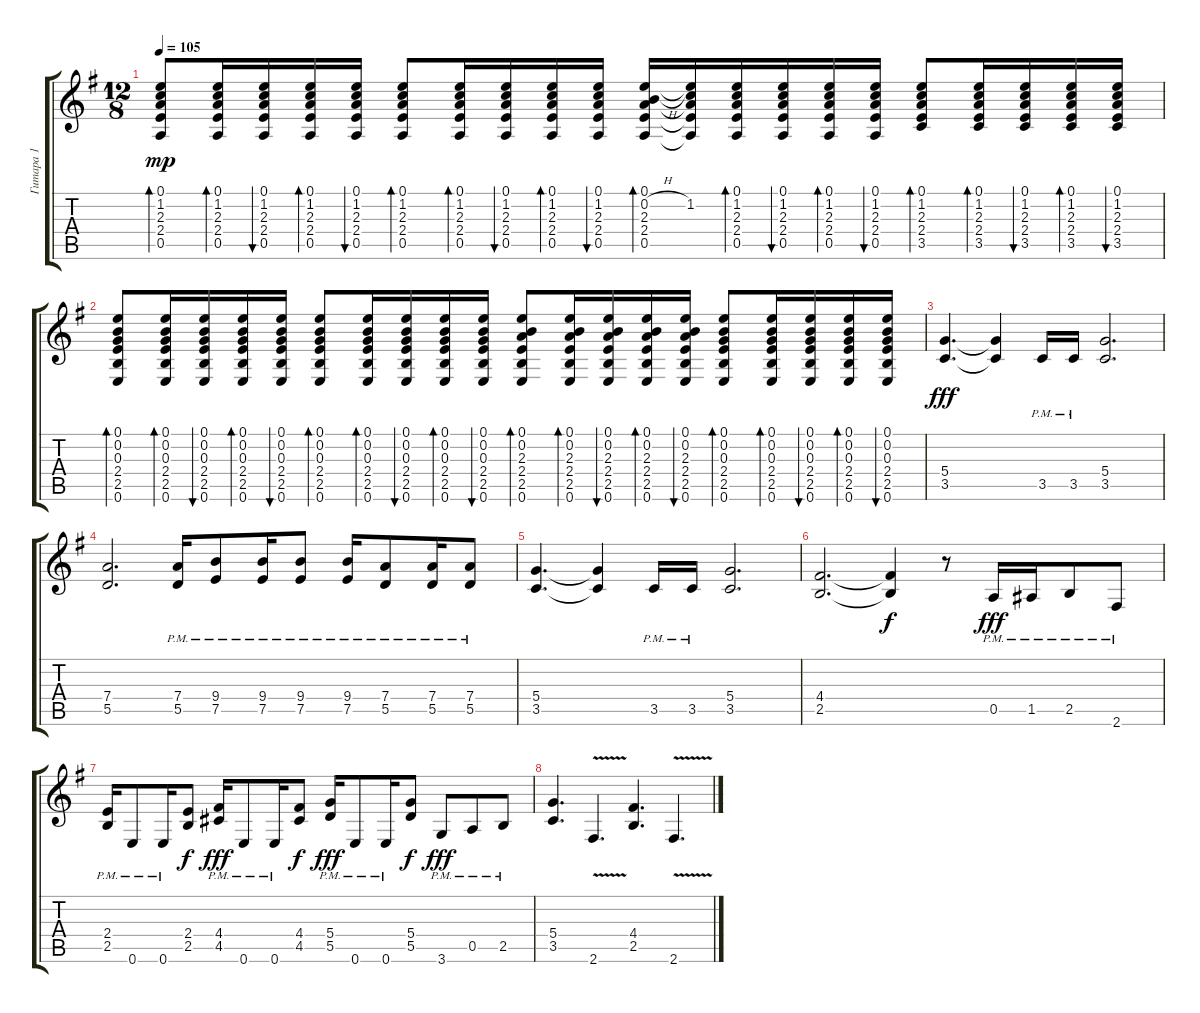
\track ("Гитара 1" "Гитара 1") {instrument acousticguitarsteel}
\staff {score tabs}
\tuning (E4 B3 G3 D3 A2 E2) {hide}
\ts (12 8)
\tempo 105
\clef g2
\ks eminor
(0.1 1.2 2.3 2.4 0.5).8{bd 60 dy mp} (0.1 1.2 2.3 2.4 0.5).16{bd 60} (0.1 1.2 2.3 2.4 0.5).16{bu 60} (0.1 1.2 2.3 2.4 0.5).16{bd 60} (0.1 1.2 2.3 2.4 0.5).16{bu 60} (0.1 1.2 2.3 2.4 0.5).8{bd 60} (0.1 1.2 2.3 2.4 0.5).16{bd 60} (0.1 1.2 2.3 2.4 0.5).16{bu 60} (0.1 1.2 2.3 2.4 0.5).16{bd 60} (0.1 1.2 2.3 2.4 0.5).16{bu 60} (0.1 0.2{h} 2.3 2.4 0.5).16{bd 60} (0.1{t} 1.2 2.3{t} 2.4{t} 0.5{t}).16 (0.1 1.2 2.3 2.4 0.5).16{bd 60} (0.1 1.2 2.3 2.4 0.5).16{bu 60} (0.1 1.2 2.3 2.4 0.5).16{bd 60} (0.1 1.2 2.3 2.4 0.5).16{bu 60} (0.1 1.2 2.3 2.4 3.5).8{bd 60} (0.1 1.2 2.3 2.4 3.5).16{bd 60} (0.1 1.2 2.3 2.4 3.5).16{bu 60} (0.1 1.2 2.3 2.4 3.5).16{bd 60} (0.1 1.2 2.3 2.4 3.5).16{bu 60} |
(0.1 0.2 0.3 2.4 2.5 0.6).8{bd 60} (0.1 0.2 0.3 2.4 2.5 0.6).16{bd 60} (0.1 0.2 0.3 2.4 2.5 0.6).16{bu 60} (0.1 0.2 0.3 2.4 2.5 0.6).16{bd 60} (0.1 0.2 0.3 2.4 2.5 0.6).16{bu 60} (0.1 0.2 0.3 2.4 2.5 0.6).8{bd 60} (0.1 0.2 0.3 2.4 2.5 0.6).16{bd 60} (0.1 0.2 0.3 2.4 2.5 0.6).16{bu 60} (0.1 0.2 0.3 2.4 2.5 0.6).16{bd 60} (0.1 0.2 0.3 2.4 2.5 0.6).16{bu 60} (0.1 0.2 2.3 2.4 2.5 0.6).8{bd 60} (0.1 0.2 2.3 2.4 2.5 0.6).16{bd 60} (0.1 0.2 2.3 2.4 2.5 0.6).16{bu 60} (0.1 0.2 2.3 2.4 2.5 0.6).16{bd 60} (0.1 0.2 2.3 2.4 2.5 0.6).16{bu 60} (0.1 0.2 0.3 2.4 2.5 0.6).8{bd 60} (0.1 0.2 0.3 2.4 2.5 0.6).16{bd 60} (0.1 0.2 0.3 2.4 2.5 0.6).16{bu 60} (0.1 0.2 0.3 2.4 2.5 0.6).16{bd 60} (0.1 0.2 0.3 2.4 2.5 0.6).16{bu 60} |
(5.4 3.5).4{d dy fff instrument distortionguitar} (5.4{t} 3.5{t}).4 3.5{pm}.16 3.5{pm}.16 (5.4 3.5).2{d} |
(7.4 5.5).2{d instrument distortionguitar} (7.4{pm} 5.5{pm}).16 (9.4{pm} 7.5{pm}).8 (9.4{pm} 7.5{pm}).16 (9.4{pm} 7.5{pm}).8 (9.4{pm} 7.5{pm}).16 (7.4{pm} 5.5{pm}).8 (7.4{pm} 5.5).16 (7.4{pm} 5.5{pm}).8 |
(5.4 3.5).4{d instrument distortionguitar} (5.4{t} 3.5{t}).4 3.5{pm}.16 3.5{pm}.16 (5.4 3.5).2{d} |
(4.4 2.5).2{d instrument distortionguitar} (4.4{t} 2.5{t}).4{dy f} r.8 0.5{pm}.16{dy fff} 1.5{pm}.16 2.5{pm}.8 2.6{pm}.8 |
(2.4{pm} 2.5{pm}).16{instrument distortionguitar} 0.6{pm}.8 0.6{pm}.16 (2.4 2.5).8{dy f} (4.4{pm} 4.5{pm}).16{dy fff} 0.6{pm}.8 0.6{pm}.16 (4.4 4.5).8{dy f} (5.4{pm} 5.5{pm}).16{dy fff} 0.6{pm}.8 0.6{pm}.16 (5.4 5.5).8{dy f} 3.6{pm}.8{dy fff} 0.5{pm}.8 2.5{pm}.8 |
(5.4 3.5).4{d instrument distortionguitar} 2.6{v}.4{d} (4.4 2.5).4{d} 2.6{v}.4{d}
